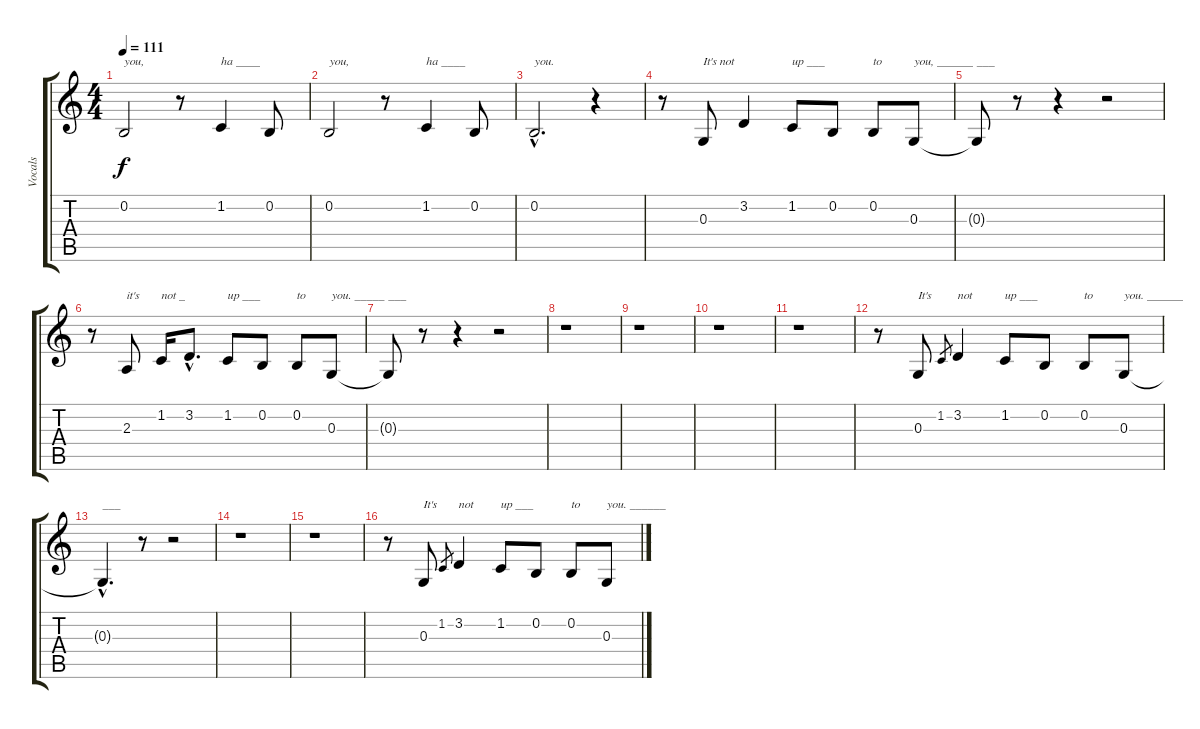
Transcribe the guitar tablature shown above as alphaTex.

\track ("Vocals" "Vocals") {instrument lead2sawtooth}
\staff {score tabs}
\tuning (E4 B3 G3 D3 A2 E2) {hide}
\ts (4 4)
\tempo 111
\clef g2
\ks c
0.2.2{txt "you," dy f} r.8 1.2.4{txt "ha ____"} 0.2.8 |
0.2.2{txt "you,"} r.8 1.2.4{txt "ha ____"} 0.2.8 |
0.2{hac}.2{d txt "you."} r.4 |
r.8 0.3.8{txt "It's not"} 3.2.4 1.2.8{txt "up ___"} 0.2.8 0.2.8{txt "to"} 0.3.8{txt "you, ______"} |
0.3{t}.8{txt "___"} r.8 r.4 r.2 |
r.8 2.3.8{txt "it's"} 1.2.16{txt "not _"} 3.2{hac}.8{d} 1.2.8{txt "up ___"} 0.2.8 0.2.8{txt "to"} 0.3.8{txt "you. _____"} |
0.3{t}.8{txt "___"} r.8 r.4 r.2 |
r.1 |
r.1 |
r.1 |
r.1 |
r.8 0.3.8{txt "It's"} 1.2.8{gr} 3.2.4{txt "not"} 1.2.8{txt "up ___"} 0.2.8 0.2.8{txt "to"} 0.3.8{txt "you. ______"} |
0.3{hac t}.4{d txt "___"} r.8 r.2 |
r.1 |
r.1 |
r.8 0.3.8{txt "It's"} 1.2.8{gr} 3.2.4{txt "not"} 1.2.8{txt "up ___"} 0.2.8 0.2.8{txt "to"} 0.3.8{txt "you. ______"}
